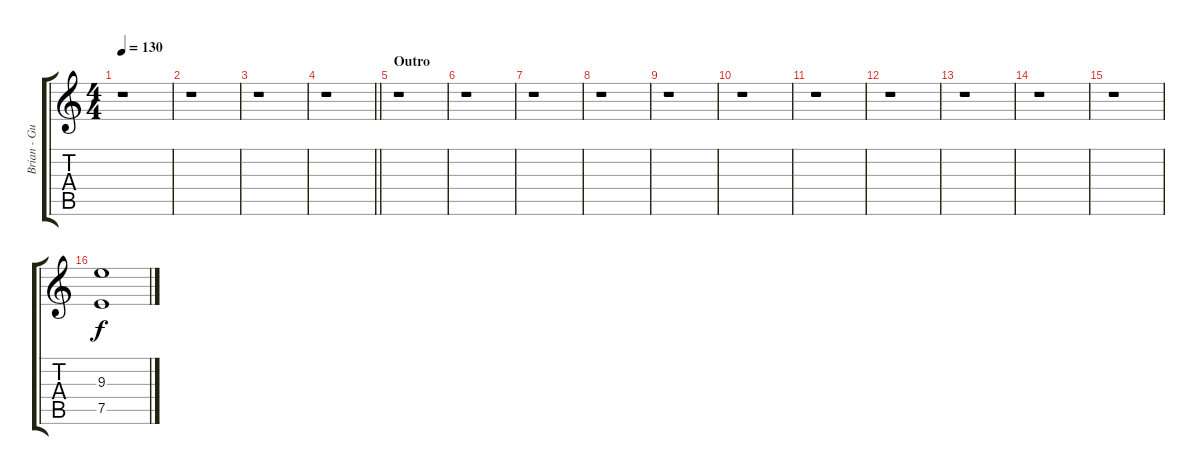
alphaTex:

\track ("Brian - Guitar Effects" "Brian - Gu") {instrument acousticguitarsteel}
\staff {score tabs}
\tuning (E4 B3 G3 D3 A2 E2) {hide}
\ts (4 4)
\tempo 130
\clef g2
\ks c
r.1{dy f} |
r.1 |
r.1 |
\barLineRight lightlight
r.1 |
\section ("" "Outro")
r.1 |
r.1 |
r.1 |
r.1 |
r.1 |
r.1 |
r.1 |
r.1 |
r.1 |
r.1 |
r.1{volume 1} |
(9.3 7.5).1{volume 14 instrument electricguitarjazz}
